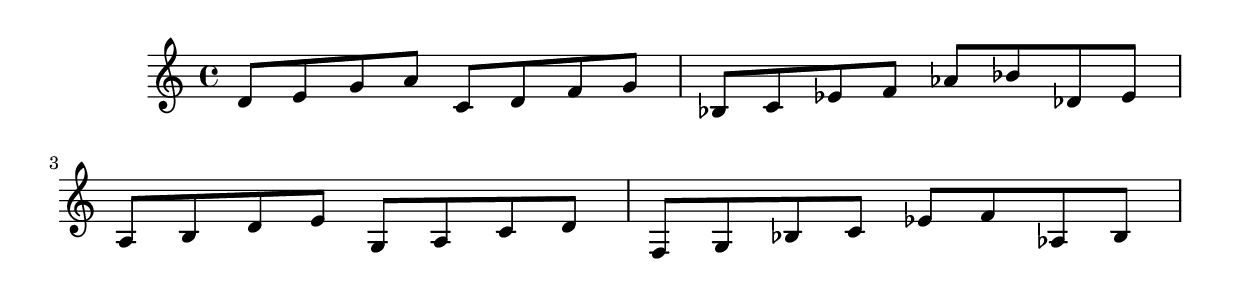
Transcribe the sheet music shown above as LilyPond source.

\version "2.16.2"

<<
	\new Staff{
		\clef treble
		\time 4/4
		\key c \major
		
		\relative c' {d8 e g a  c, d f g  bes, c es f  as bes des, es |}
		\break
		\relative c'{a8 b d e  g, a c d  f, g bes c   es f as, bes |}
	}
>>